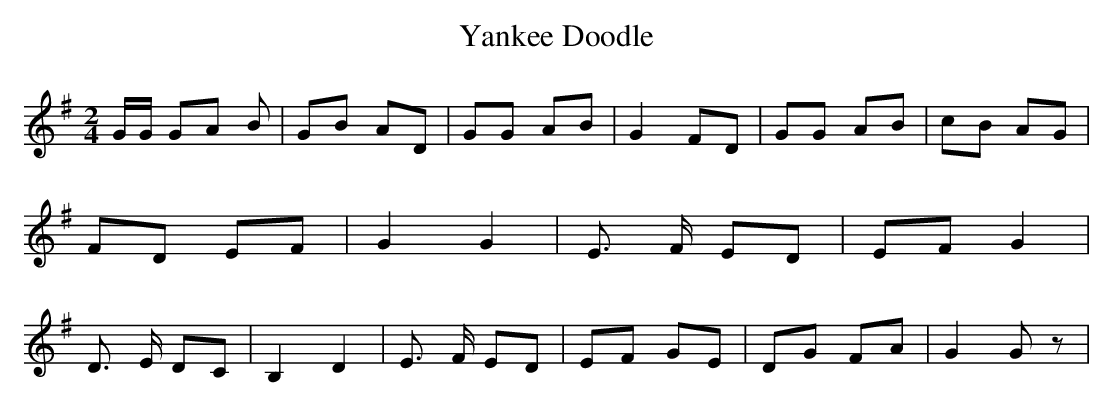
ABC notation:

X:1
T:Yankee Doodle
M:2/4
L:1/8
K:G
 G/2G/2 GA B| GB AD| GG AB| G2 FD| GG AB| cB AG| FD EF| G2 G2| E3/2 F/2 ED|\
 EF G2| D3/2 E/2 DC| B,2 D2| E3/2 F/2 ED| EF GE| DG FA| G2 G z|
